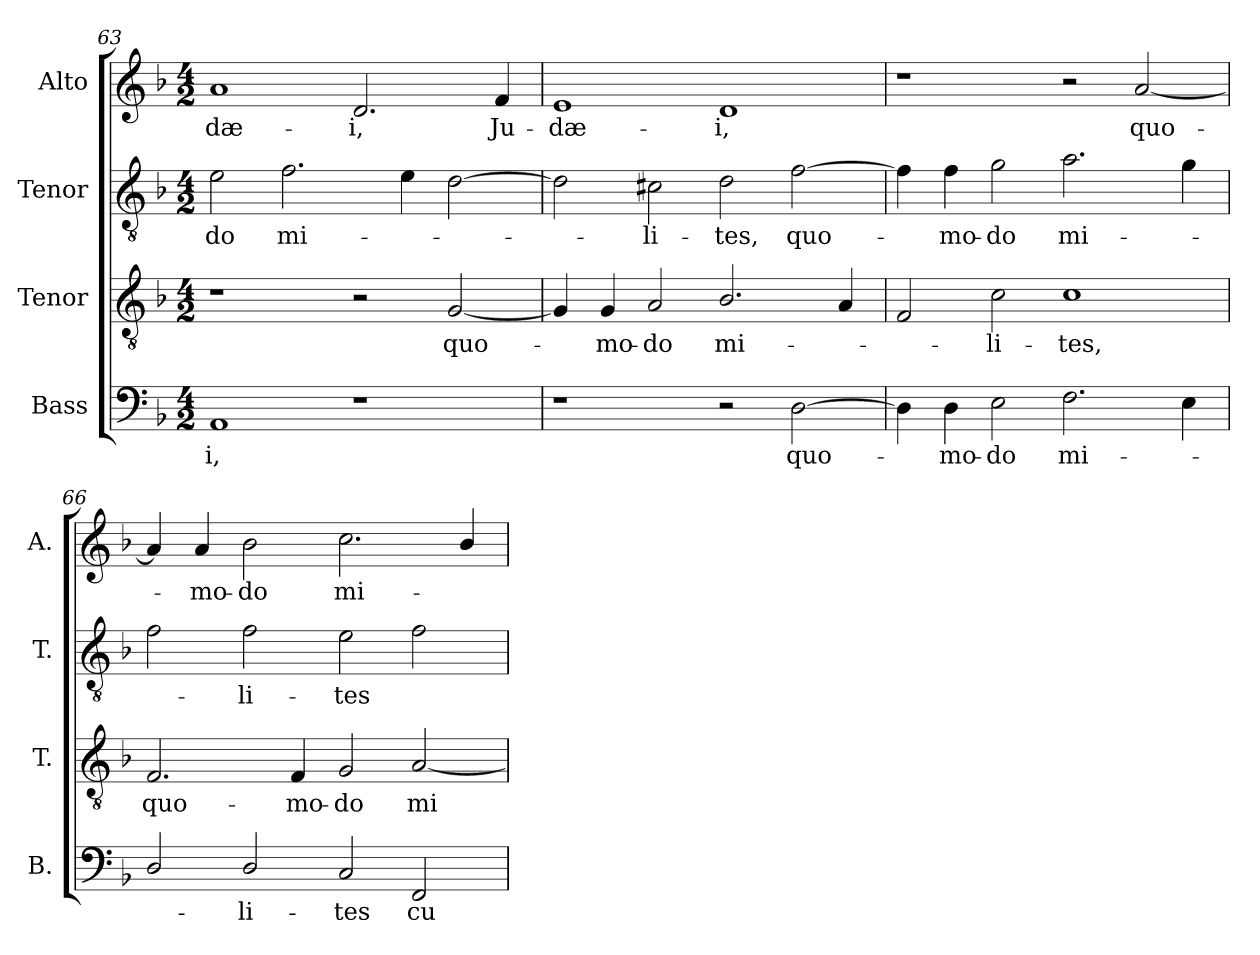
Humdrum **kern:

**kern	**text	**kern	**text	**kern	**text	**kern	**text
*part4	*part4	*part3	*part3	*part2	*part2	*part1	*part1
*staff4	*staff4	*staff3	*staff3	*staff2	*staff2	*staff1	*staff1
*I"Bass	*	*I"Tenor	*	*I"Tenor	*	*I"Alto	*
*I'B.	*	*I'T.	*	*I'T.	*	*I'A.	*
*clefF4	*	*clefGv2	*	*clefGv2	*	*clefG2	*
*	*	*ITrd7c12	*	*ITrd7c12	*	*	*
*k[b-]	*	*k[b-]	*	*k[b-]	*	*k[b-]	*
*F:	*	*F:	*	*F:	*	*F:	*
*M4/2	*	*M4/2	*	*M4/2	*	*M4/2	*
=63	=63	=63	=63	=63	=63	=63	=63
!	!LO:LY:b:color=#000000	!	!	!	!	!	!
!	!	!	!	!	!LO:LY:b:color=#000000	!	!
!	!	!	!	!	!	!	!LO:LY:b:color=#000000
1AAi	-i,	1r	.	2Ei\	-do	1ai	-dæ-
!	!	!	!	!	!LO:LY:b:color=#000000	!	!
.	.	.	.	2.Fi\	mi-	.	.
!	!	!	!	!	!	!	!LO:LY:b:color=#000000
1r	.	2r	.	.	.	2.di/	-i,
.	.	.	.	4Ei\	.	.	.
!	!	!	!LO:LY:b:color=#000000	!	!	!	!
.	.	[2GGi/	quo-	[2Di\	.	.	.
!	!	!	!	!	!	!	!LO:LY:b:color=#000000
.	.	.	.	.	.	4fi/	Ju-
!!LO:LB:g=z
=64	=64	=64	=64	=64	=64	=64	=64
!	!	!	!	!	!	!	!LO:LY:b:color=#000000
1r	.	4GGi/]	.	2Di\]	.	1ei	-dæ-
!	!	!	!LO:LY:b:color=#000000	!	!	!	!
.	.	4GGi/	-mo-	.	.	.	.
!	!	!	!LO:LY:b:color=#000000	!	!	!	!
!	!	!	!	!	!LO:LY:b:color=#000000	!	!
.	.	2AAi/	-do	2C#Xi\	-li-	.	.
!	!	!	!LO:LY:b:color=#000000	!	!	!	!
!	!	!	!	!	!LO:LY:b:color=#000000	!	!
!	!	!	!	!	!	!	!LO:LY:b:color=#000000
2r	.	2.BB-i/	mi-	2Di\	-tes,	1di	-i,
!	!LO:LY:b:color=#000000	!	!	!	!	!	!
!	!	!	!	!	!LO:LY:b:color=#000000	!	!
[2Di\	quo-	.	.	[2Fi\	quo-	.	.
.	.	4AAi/	.	.	.	.	.
=65	=65	=65	=65	=65	=65	=65	=65
4Di\]	.	2FFi/	.	4Fi\]	.	1r	.
!	!LO:LY:b:color=#000000	!	!	!	!	!	!
!	!	!	!	!	!LO:LY:b:color=#000000	!	!
4Di\	-mo-	.	.	4Fi\	-mo-	.	.
!	!LO:LY:b:color=#000000	!	!	!	!	!	!
!	!	!	!LO:LY:b:color=#000000	!	!	!	!
!	!	!	!	!	!LO:LY:b:color=#000000	!	!
2Ei\	-do	2Ci\	-li-	2Gi\	-do	.	.
!	!LO:LY:b:color=#000000	!	!	!	!	!	!
!	!	!	!LO:LY:b:color=#000000	!	!	!	!
!	!	!	!	!	!LO:LY:b:color=#000000	!	!
2.Fi\	mi-	1Ci	-tes,	2.Ai\	mi-	2r	.
!	!	!	!	!	!	!	!LO:LY:b:color=#000000
.	.	.	.	.	.	[2ai/	quo-
4Ei\	.	.	.	4Gi\	.	.	.
=66	=66	=66	=66	=66	=66	=66	=66
!	!	!	!LO:LY:b:color=#000000	!	!	!	!
2Di/	.	2.FFi/	quo-	2Fi\	.	4ai/]	.
!	!	!	!	!	!	!	!LO:LY:b:color=#000000
.	.	.	.	.	.	4ai/	-mo-
!	!LO:LY:b:color=#000000	!	!	!	!	!	!
!	!	!	!	!	!LO:LY:b:color=#000000	!	!
!	!	!	!	!	!	!	!LO:LY:b:color=#000000
2Di/	-li-	.	.	2Fi\	-li-	2b-i\	-do
!	!	!	!LO:LY:b:color=#000000	!	!	!	!
.	.	4FFi/	-mo-	.	.	.	.
!	!LO:LY:b:color=#000000	!	!	!	!	!	!
!	!	!	!LO:LY:b:color=#000000	!	!	!	!
!	!	!	!	!	!LO:LY:b:color=#000000	!	!
!	!	!	!	!	!	!	!LO:LY:b:color=#000000
2Ci/	-tes	2GGi/	-do	2Ei\	-tes	2.cci\	mi-
!	!LO:LY:b:color=#000000	!	!	!	!	!	!
!	!	!	!LO:LY:b:color=#000000	!	!	!	!
2FFi/	cu-	[2AAi/	mi-	2Fi\	.	.	.
.	.	.	.	.	.	4b-i/	.
=	=	=	=	=	=	=	=
*-	*-	*-	*-	*-	*-	*-	*-
